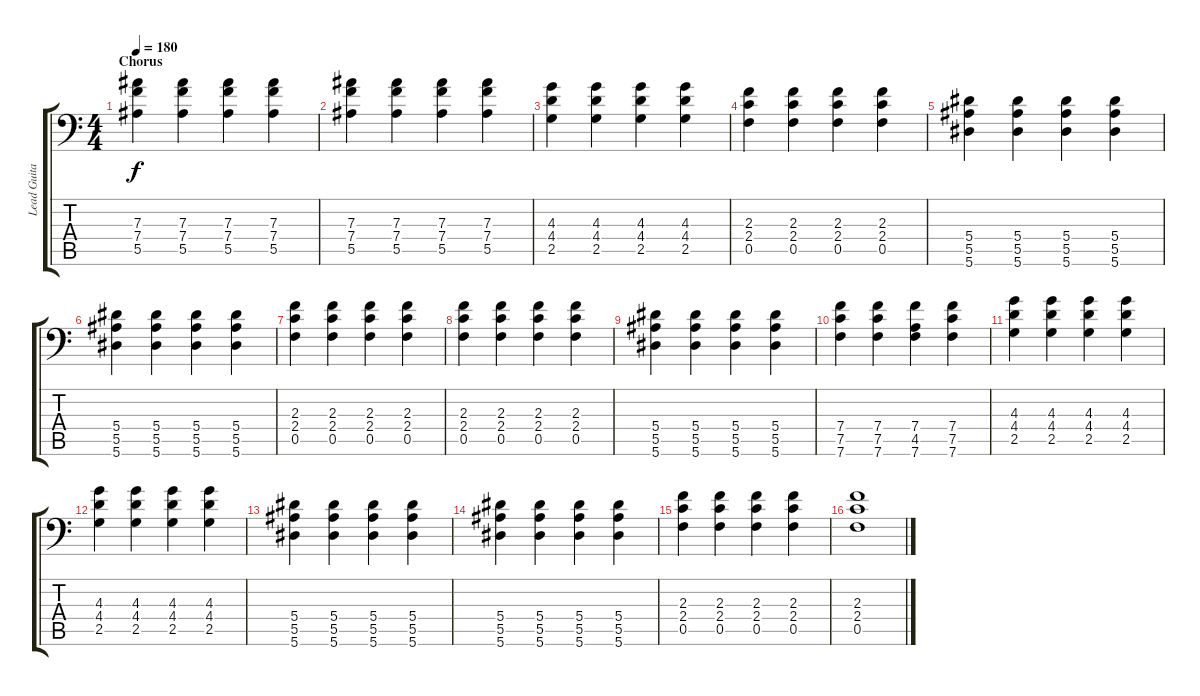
\track ("Lead Guitar 2" "Lead Guita") {instrument distortionguitar}
\staff {score tabs}
\tuning (C4 G3 Eb3 Bb2 F2 Bb1) {hide}
\ts (4 4)
\section ("" "Chorus")
\tempo 180
\clef f4
\ks c
(7.3 7.4 5.5).4{dy f} (7.3 7.4 5.5).4 (7.3 7.4 5.5).4 (7.3 7.4 5.5).4 |
(7.3 7.4 5.5).4 (7.3 7.4 5.5).4 (7.3 7.4 5.5).4 (7.3 7.4 5.5).4 |
(4.3 4.4 2.5).4 (4.3 4.4 2.5).4 (4.3 4.4 2.5).4 (4.3 4.4 2.5).4 |
(2.3 2.4 0.5).4 (2.3 2.4 0.5).4 (2.3 2.4 0.5).4 (2.3 2.4 0.5).4 |
(5.4 5.5 5.6).4 (5.4 5.5 5.6).4 (5.4 5.5 5.6).4 (5.4 5.5 5.6).4 |
(5.4 5.5 5.6).4 (5.4 5.5 5.6).4 (5.4 5.5 5.6).4 (5.4 5.5 5.6).4 |
(2.3 2.4 0.5).4 (2.3 2.4 0.5).4 (2.3 2.4 0.5).4 (2.3 2.4 0.5).4 |
(2.3 2.4 0.5).4 (2.3 2.4 0.5).4 (2.3 2.4 0.5).4 (2.3 2.4 0.5).4 |
(5.4 5.5 5.6).4 (5.4 5.5 5.6).4 (5.4 5.5 5.6).4 (5.4 5.5 5.6).4 |
(7.4 7.5 7.6).4 (7.4 7.5 7.6).4 (7.4 4.5 7.6).4 (7.4 7.5 7.6).4 |
(4.3 4.4 2.5).4 (4.3 4.4 2.5).4 (4.3 4.4 2.5).4 (4.3 4.4 2.5).4 |
(4.3 4.4 2.5).4 (4.3 4.4 2.5).4 (4.3 4.4 2.5).4 (4.3 4.4 2.5).4 |
(5.4 5.5 5.6).4 (5.4 5.5 5.6).4 (5.4 5.5 5.6).4 (5.4 5.5 5.6).4 |
(5.4 5.5 5.6).4 (5.4 5.5 5.6).4 (5.4 5.5 5.6).4 (5.4 5.5 5.6).4 |
(2.3 2.4 0.5).4 (2.3 2.4 0.5).4 (2.3 2.4 0.5).4 (2.3 2.4 0.5).4 |
(2.3 2.4 0.5).1
